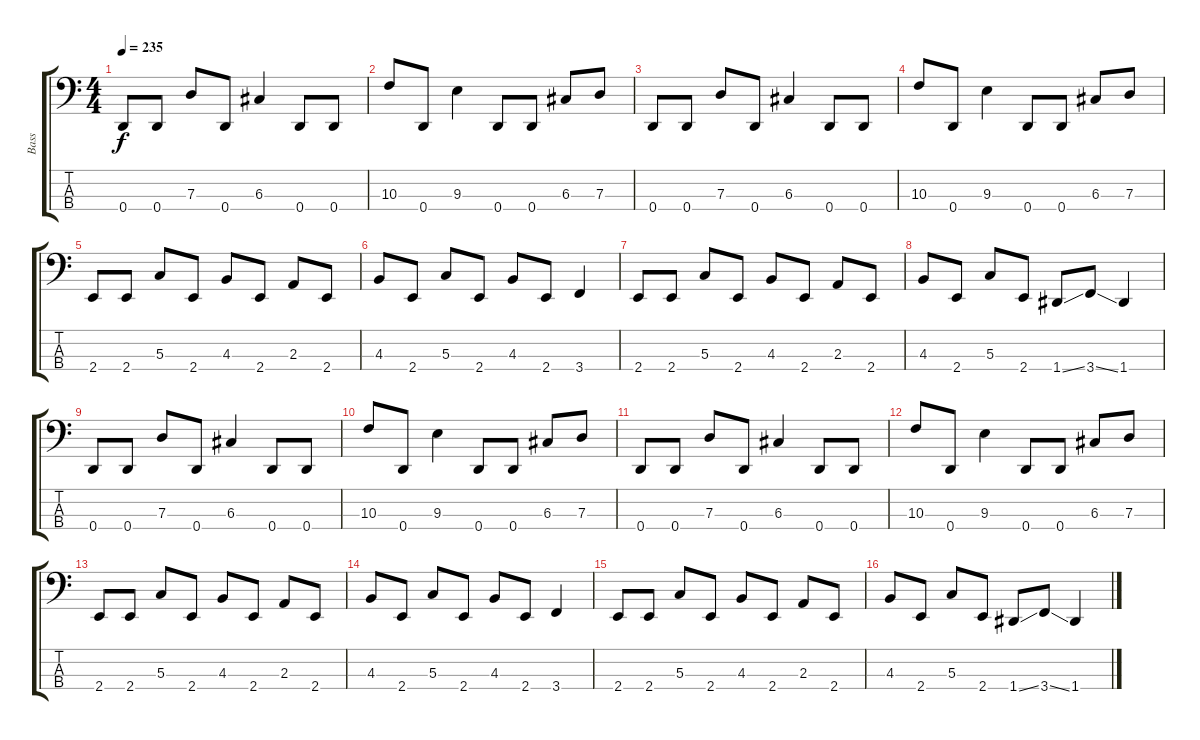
\track ("Bass" "Bass") {instrument electricbasspick}
\staff {score tabs}
\tuning (F2 C2 G1 D1) {hide}
\ts (4 4)
\tempo 235
\clef f4
\ks c
0.4.8{dy f} 0.4.8 7.3.8 0.4.8 6.3.4 0.4.8 0.4.8 |
10.3.8 0.4.8 9.3.4 0.4.8 0.4.8 6.3.8 7.3.8 |
0.4.8 0.4.8 7.3.8 0.4.8 6.3.4 0.4.8 0.4.8 |
10.3.8 0.4.8 9.3.4 0.4.8 0.4.8 6.3.8 7.3.8 |
2.4.8 2.4.8 5.3.8 2.4.8 4.3.8 2.4.8 2.3.8 2.4.8 |
4.3.8 2.4.8 5.3.8 2.4.8 4.3.8 2.4.8 3.4.4 |
2.4.8 2.4.8 5.3.8 2.4.8 4.3.8 2.4.8 2.3.8 2.4.8 |
4.3.8 2.4.8 5.3.8 2.4.8 1.4{ss}.8 3.4{ss}.8 1.4.4 |
0.4.8 0.4.8 7.3.8 0.4.8 6.3.4 0.4.8 0.4.8 |
10.3.8 0.4.8 9.3.4 0.4.8 0.4.8 6.3.8 7.3.8 |
0.4.8 0.4.8 7.3.8 0.4.8 6.3.4 0.4.8 0.4.8 |
10.3.8 0.4.8 9.3.4 0.4.8 0.4.8 6.3.8 7.3.8 |
2.4.8 2.4.8 5.3.8 2.4.8 4.3.8 2.4.8 2.3.8 2.4.8 |
4.3.8 2.4.8 5.3.8 2.4.8 4.3.8 2.4.8 3.4.4 |
2.4.8 2.4.8 5.3.8 2.4.8 4.3.8 2.4.8 2.3.8 2.4.8 |
4.3.8 2.4.8 5.3.8 2.4.8 1.4{ss}.8 3.4{ss}.8 1.4.4
